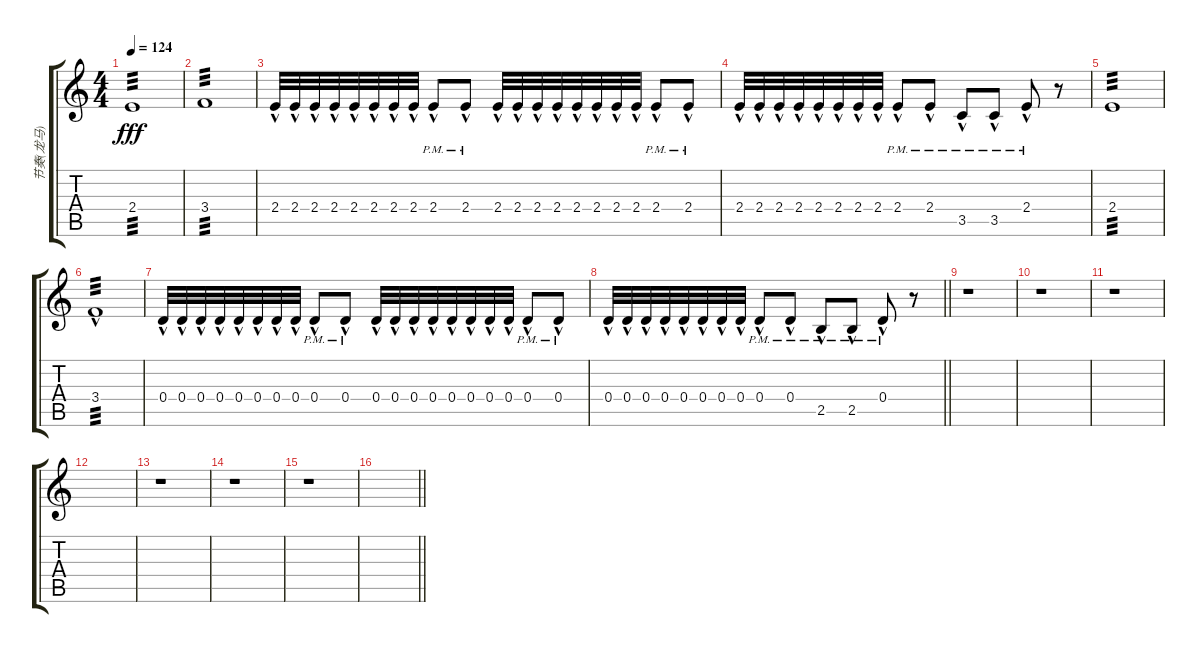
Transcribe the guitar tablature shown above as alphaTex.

\track ("节奏(龙马)" "节奏(龙马)") {instrument distortionguitar}
\staff {score tabs}
\tuning (E4 B3 G3 D3 A2 C2) {hide}
\ts (4 4)
\tempo 124
\clef g2
\ks c
2.4.1{tp 3 dy fff volume 14 balance 14 instrument overdrivenguitar} |
3.4.1{tp 3} |
2.4{hac}.32 2.4{hac}.32 2.4{hac}.32 2.4{hac}.32 2.4{hac}.32 2.4{hac}.32 2.4{hac}.32 2.4{hac}.32 2.4{hac pm}.8 2.4{hac pm}.8 2.4{hac}.32 2.4{hac}.32 2.4{hac}.32 2.4{hac}.32 2.4{hac}.32 2.4{hac}.32 2.4{hac}.32 2.4{hac}.32 2.4{hac pm}.8 2.4{hac pm}.8 |
2.4{hac}.32 2.4{hac}.32 2.4{hac}.32 2.4{hac}.32 2.4{hac}.32 2.4{hac}.32 2.4{hac}.32 2.4{hac}.32 2.4{hac pm}.8 2.4{hac pm}.8 3.5{hac pm}.8 3.5{hac pm}.8 2.4{hac pm}.8 r.8 |
2.4.1{tp 3} |
3.4{hac}.1{tp 3} |
0.4{hac}.32 0.4{hac}.32 0.4{hac}.32 0.4{hac}.32 0.4{hac}.32 0.4{hac}.32 0.4{hac}.32 0.4{hac}.32 0.4{hac pm}.8 0.4{hac pm}.8 0.4{hac}.32 0.4{hac}.32 0.4{hac}.32 0.4{hac}.32 0.4{hac}.32 0.4{hac}.32 0.4{hac}.32 0.4{hac}.32 0.4{hac pm}.8 0.4{hac pm}.8 |
\barLineRight lightlight
0.4{hac}.32 0.4{hac}.32 0.4{hac}.32 0.4{hac}.32 0.4{hac}.32 0.4{hac}.32 0.4{hac}.32 0.4{hac}.32 0.4{hac pm}.8 0.4{hac pm}.8 2.5{hac pm}.8 2.5{hac pm}.8 0.4{hac pm}.8 r.8 |
r.1 |
r.1 |
r.1 |
|
r.1 |
r.1 |
r.1 |
\barLineRight lightlight
